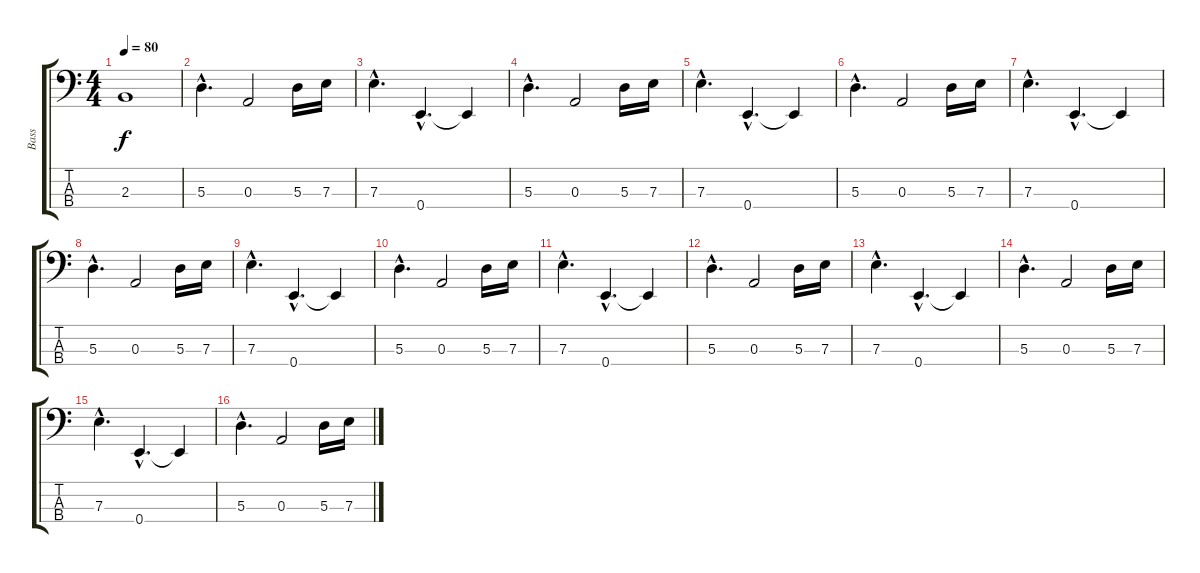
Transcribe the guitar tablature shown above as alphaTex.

\track ("Bass" "Bass") {instrument fretlessbass}
\staff {score tabs}
\tuning (G2 D2 A1 E1) {hide}
\ts (4 4)
\tempo 80
\clef f4
\ks c
2.3.1{dy f} |
5.3{hac}.4{d} 0.3.2 5.3.16 7.3.16 |
7.3{hac}.4{d} 0.4{hac}.4{d} 0.4{t}.4 |
5.3{hac}.4{d} 0.3.2 5.3.16 7.3.16 |
7.3{hac}.4{d} 0.4{hac}.4{d} 0.4{t}.4 |
5.3{hac}.4{d} 0.3.2 5.3.16 7.3.16 |
7.3{hac}.4{d} 0.4{hac}.4{d} 0.4{t}.4 |
5.3{hac}.4{d} 0.3.2 5.3.16 7.3.16 |
7.3{hac}.4{d} 0.4{hac}.4{d} 0.4{t}.4 |
5.3{hac}.4{d} 0.3.2 5.3.16 7.3.16 |
7.3{hac}.4{d} 0.4{hac}.4{d} 0.4{t}.4 |
5.3{hac}.4{d} 0.3.2 5.3.16 7.3.16 |
7.3{hac}.4{d} 0.4{hac}.4{d} 0.4{t}.4 |
5.3{hac}.4{d} 0.3.2 5.3.16 7.3.16 |
7.3{hac}.4{d} 0.4{hac}.4{d} 0.4{t}.4 |
5.3{hac}.4{d} 0.3.2 5.3.16 7.3.16
